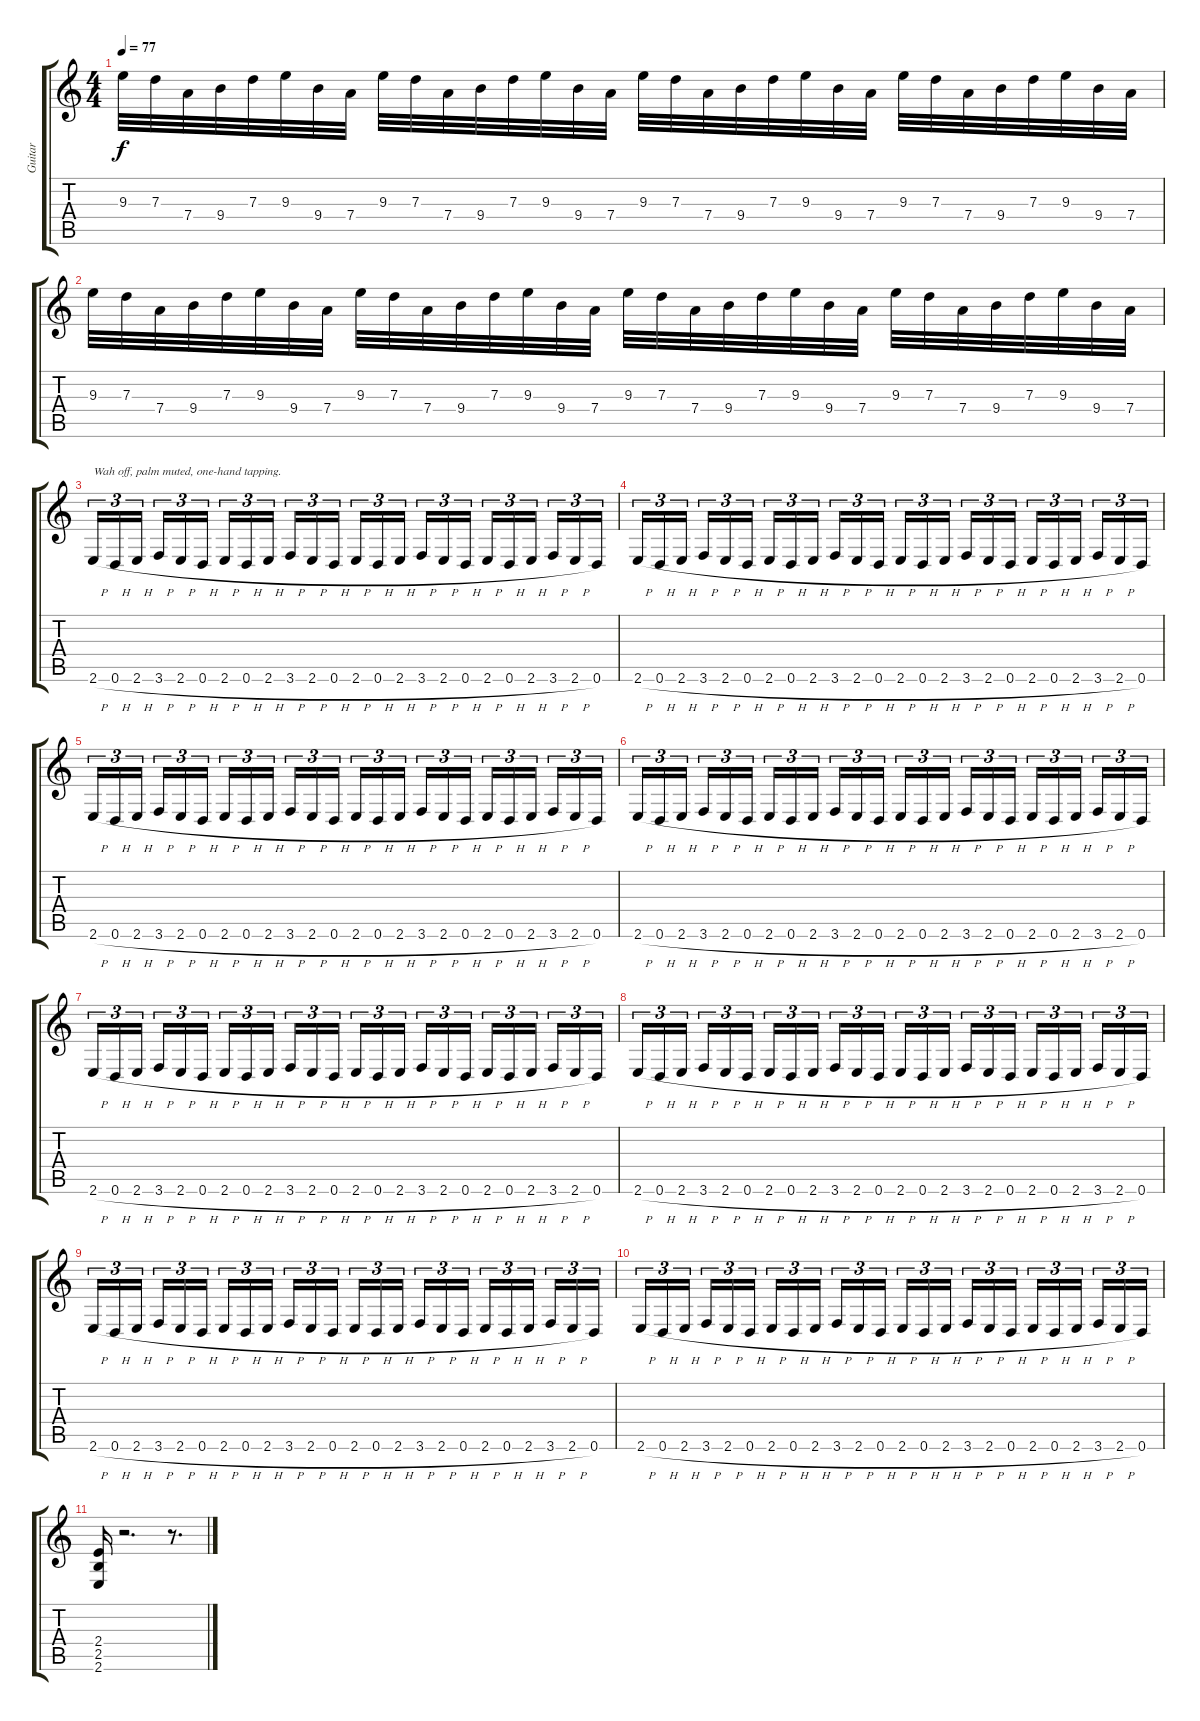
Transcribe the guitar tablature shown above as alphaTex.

\track ("Guitar" "Guitar") {instrument distortionguitar}
\staff {score tabs}
\tuning (E4 B3 G3 D3 A2 D2) {hide}
\ts (4 4)
\tempo 77
\clef g2
\ks c
9.3.32{dy f} 7.3.32 7.4.32 9.4.32 7.3.32 9.3.32 9.4.32 7.4.32 9.3.32 7.3.32 7.4.32 9.4.32 7.3.32 9.3.32 9.4.32 7.4.32 9.3.32 7.3.32 7.4.32 9.4.32 7.3.32 9.3.32 9.4.32 7.4.32 9.3.32 7.3.32 7.4.32 9.4.32 7.3.32 9.3.32 9.4.32 7.4.32 |
9.3.32 7.3.32 7.4.32 9.4.32 7.3.32 9.3.32 9.4.32 7.4.32 9.3.32 7.3.32 7.4.32 9.4.32 7.3.32 9.3.32 9.4.32 7.4.32 9.3.32 7.3.32 7.4.32 9.4.32 7.3.32 9.3.32 9.4.32 7.4.32 9.3.32 7.3.32 7.4.32 9.4.32 7.3.32 9.3.32 9.4.32 7.4.32 |
2.6{h}.16{tu (3 2) txt "Wah off, palm muted, one-hand tapping."} 0.6{h}.16{tu (3 2)} 2.6{h}.16{tu (3 2)} 3.6{h}.16{tu (3 2)} 2.6{h}.16{tu (3 2)} 0.6{h}.16{tu (3 2)} 2.6{h}.16{tu (3 2)} 0.6{h}.16{tu (3 2)} 2.6{h}.16{tu (3 2)} 3.6{h}.16{tu (3 2)} 2.6{h}.16{tu (3 2)} 0.6{h}.16{tu (3 2)} 2.6{h}.16{tu (3 2)} 0.6{h}.16{tu (3 2)} 2.6{h}.16{tu (3 2)} 3.6{h}.16{tu (3 2)} 2.6{h}.16{tu (3 2)} 0.6{h}.16{tu (3 2)} 2.6{h}.16{tu (3 2)} 0.6{h}.16{tu (3 2)} 2.6{h}.16{tu (3 2)} 3.6{h}.16{tu (3 2)} 2.6{h}.16{tu (3 2)} 0.6.16{tu (3 2)} |
2.6{h}.16{tu (3 2)} 0.6{h}.16{tu (3 2)} 2.6{h}.16{tu (3 2)} 3.6{h}.16{tu (3 2)} 2.6{h}.16{tu (3 2)} 0.6{h}.16{tu (3 2)} 2.6{h}.16{tu (3 2)} 0.6{h}.16{tu (3 2)} 2.6{h}.16{tu (3 2)} 3.6{h}.16{tu (3 2)} 2.6{h}.16{tu (3 2)} 0.6{h}.16{tu (3 2)} 2.6{h}.16{tu (3 2)} 0.6{h}.16{tu (3 2)} 2.6{h}.16{tu (3 2)} 3.6{h}.16{tu (3 2)} 2.6{h}.16{tu (3 2)} 0.6{h}.16{tu (3 2)} 2.6{h}.16{tu (3 2)} 0.6{h}.16{tu (3 2)} 2.6{h}.16{tu (3 2)} 3.6{h}.16{tu (3 2)} 2.6{h}.16{tu (3 2)} 0.6.16{tu (3 2)} |
2.6{h}.16{tu (3 2)} 0.6{h}.16{tu (3 2)} 2.6{h}.16{tu (3 2)} 3.6{h}.16{tu (3 2)} 2.6{h}.16{tu (3 2)} 0.6{h}.16{tu (3 2)} 2.6{h}.16{tu (3 2)} 0.6{h}.16{tu (3 2)} 2.6{h}.16{tu (3 2)} 3.6{h}.16{tu (3 2)} 2.6{h}.16{tu (3 2)} 0.6{h}.16{tu (3 2)} 2.6{h}.16{tu (3 2)} 0.6{h}.16{tu (3 2)} 2.6{h}.16{tu (3 2)} 3.6{h}.16{tu (3 2)} 2.6{h}.16{tu (3 2)} 0.6{h}.16{tu (3 2)} 2.6{h}.16{tu (3 2)} 0.6{h}.16{tu (3 2)} 2.6{h}.16{tu (3 2)} 3.6{h}.16{tu (3 2)} 2.6{h}.16{tu (3 2)} 0.6.16{tu (3 2)} |
2.6{h}.16{tu (3 2)} 0.6{h}.16{tu (3 2)} 2.6{h}.16{tu (3 2)} 3.6{h}.16{tu (3 2)} 2.6{h}.16{tu (3 2)} 0.6{h}.16{tu (3 2)} 2.6{h}.16{tu (3 2)} 0.6{h}.16{tu (3 2)} 2.6{h}.16{tu (3 2)} 3.6{h}.16{tu (3 2)} 2.6{h}.16{tu (3 2)} 0.6{h}.16{tu (3 2)} 2.6{h}.16{tu (3 2)} 0.6{h}.16{tu (3 2)} 2.6{h}.16{tu (3 2)} 3.6{h}.16{tu (3 2)} 2.6{h}.16{tu (3 2)} 0.6{h}.16{tu (3 2)} 2.6{h}.16{tu (3 2)} 0.6{h}.16{tu (3 2)} 2.6{h}.16{tu (3 2)} 3.6{h}.16{tu (3 2)} 2.6{h}.16{tu (3 2)} 0.6.16{tu (3 2)} |
2.6{h}.16{tu (3 2)} 0.6{h}.16{tu (3 2)} 2.6{h}.16{tu (3 2)} 3.6{h}.16{tu (3 2)} 2.6{h}.16{tu (3 2)} 0.6{h}.16{tu (3 2)} 2.6{h}.16{tu (3 2)} 0.6{h}.16{tu (3 2)} 2.6{h}.16{tu (3 2)} 3.6{h}.16{tu (3 2)} 2.6{h}.16{tu (3 2)} 0.6{h}.16{tu (3 2)} 2.6{h}.16{tu (3 2)} 0.6{h}.16{tu (3 2)} 2.6{h}.16{tu (3 2)} 3.6{h}.16{tu (3 2)} 2.6{h}.16{tu (3 2)} 0.6{h}.16{tu (3 2)} 2.6{h}.16{tu (3 2)} 0.6{h}.16{tu (3 2)} 2.6{h}.16{tu (3 2)} 3.6{h}.16{tu (3 2)} 2.6{h}.16{tu (3 2)} 0.6.16{tu (3 2)} |
2.6{h}.16{tu (3 2)} 0.6{h}.16{tu (3 2)} 2.6{h}.16{tu (3 2)} 3.6{h}.16{tu (3 2)} 2.6{h}.16{tu (3 2)} 0.6{h}.16{tu (3 2)} 2.6{h}.16{tu (3 2)} 0.6{h}.16{tu (3 2)} 2.6{h}.16{tu (3 2)} 3.6{h}.16{tu (3 2)} 2.6{h}.16{tu (3 2)} 0.6{h}.16{tu (3 2)} 2.6{h}.16{tu (3 2)} 0.6{h}.16{tu (3 2)} 2.6{h}.16{tu (3 2)} 3.6{h}.16{tu (3 2)} 2.6{h}.16{tu (3 2)} 0.6{h}.16{tu (3 2)} 2.6{h}.16{tu (3 2)} 0.6{h}.16{tu (3 2)} 2.6{h}.16{tu (3 2)} 3.6{h}.16{tu (3 2)} 2.6{h}.16{tu (3 2)} 0.6.16{tu (3 2)} |
2.6{h}.16{tu (3 2)} 0.6{h}.16{tu (3 2)} 2.6{h}.16{tu (3 2)} 3.6{h}.16{tu (3 2)} 2.6{h}.16{tu (3 2)} 0.6{h}.16{tu (3 2)} 2.6{h}.16{tu (3 2)} 0.6{h}.16{tu (3 2)} 2.6{h}.16{tu (3 2)} 3.6{h}.16{tu (3 2)} 2.6{h}.16{tu (3 2)} 0.6{h}.16{tu (3 2)} 2.6{h}.16{tu (3 2)} 0.6{h}.16{tu (3 2)} 2.6{h}.16{tu (3 2)} 3.6{h}.16{tu (3 2)} 2.6{h}.16{tu (3 2)} 0.6{h}.16{tu (3 2)} 2.6{h}.16{tu (3 2)} 0.6{h}.16{tu (3 2)} 2.6{h}.16{tu (3 2)} 3.6{h}.16{tu (3 2)} 2.6{h}.16{tu (3 2)} 0.6.16{tu (3 2)} |
2.6{h}.16{tu (3 2)} 0.6{h}.16{tu (3 2)} 2.6{h}.16{tu (3 2)} 3.6{h}.16{tu (3 2)} 2.6{h}.16{tu (3 2)} 0.6{h}.16{tu (3 2)} 2.6{h}.16{tu (3 2)} 0.6{h}.16{tu (3 2)} 2.6{h}.16{tu (3 2)} 3.6{h}.16{tu (3 2)} 2.6{h}.16{tu (3 2)} 0.6{h}.16{tu (3 2)} 2.6{h}.16{tu (3 2)} 0.6{h}.16{tu (3 2)} 2.6{h}.16{tu (3 2)} 3.6{h}.16{tu (3 2)} 2.6{h}.16{tu (3 2)} 0.6{h}.16{tu (3 2)} 2.6{h}.16{tu (3 2)} 0.6{h}.16{tu (3 2)} 2.6{h}.16{tu (3 2)} 3.6{h}.16{tu (3 2)} 2.6{h}.16{tu (3 2)} 0.6.16{tu (3 2)} |
(2.4 2.5 2.6).16 r.2{d} r.8{d}
